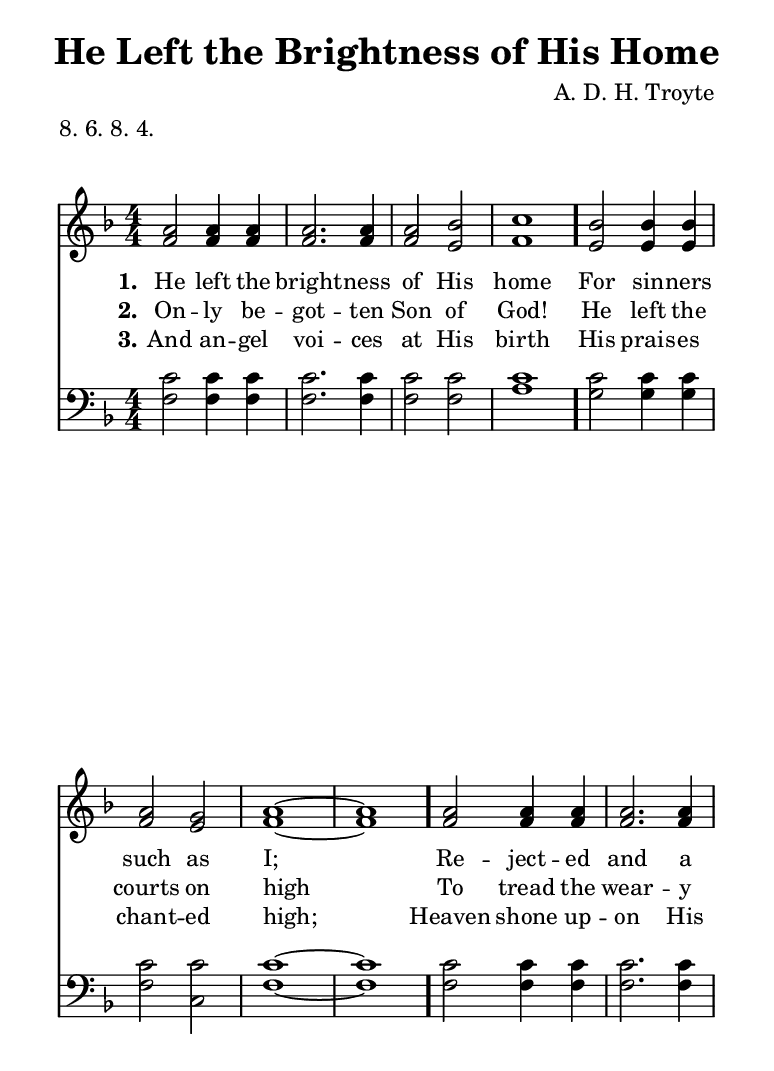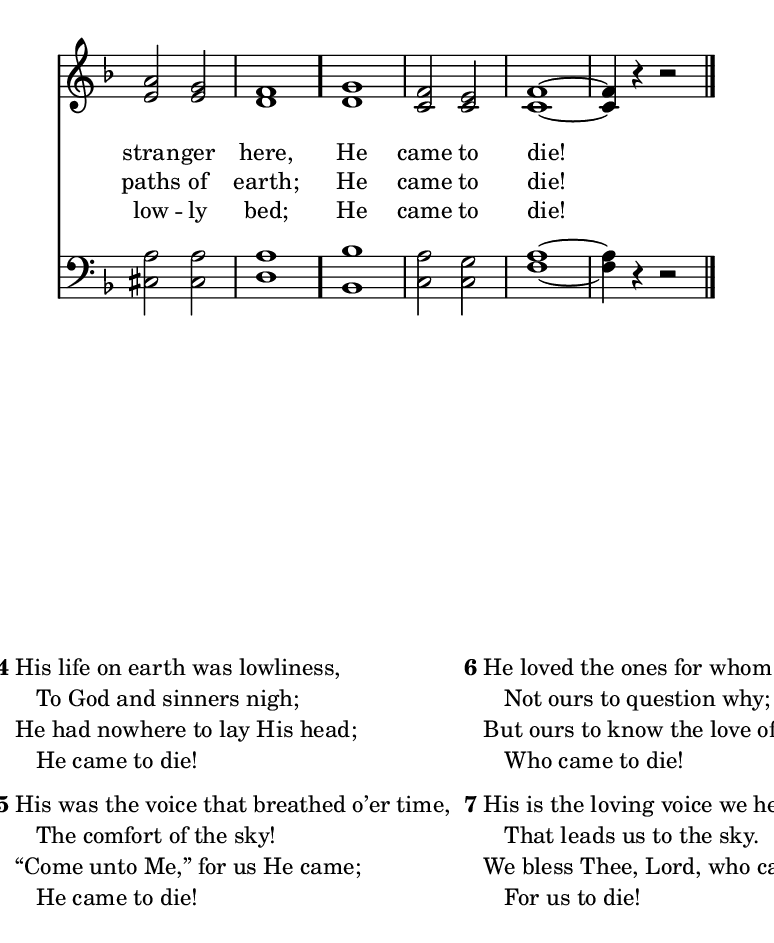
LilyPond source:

\include "common/global.ily"
\paper {
  \include "common/paper.ily"
  ragged-last-bottom = ##t
  system-count = #(cond (is-eogsized 2) (#t #f))
  system-system-spacing.padding = 8
}

\header{
  %gospel
  hymnnumber = "137"
  title = "He Left the Brightness of His Home"
  tunename = "Troyte. Adpt"
  meter = "8. 6. 8. 4."
  poet = ""
  composer = "A. D. H. Troyte"
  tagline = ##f
}

% for fermata in MIDI
ta = { \tempo 2=80 }
tb = { \tempo 2=40 }

patternAA = { c2 c4 c4 | c2. c4 | c2 c2 | c1 }
patternBA = { c2 c4 c4 | c2 c2 | c1 ~ | c1 }
patternCA = { c1 | c2 c2 | c1 ~ | c4 c4 c2 }

global = {
  \include "common/overrides.ily"
  \override Staff.TimeSignature.style = #'numbered
  \time 4/4
  \override Score.MetronomeMark.transparent = ##t % hide all fermata changes too
  \ta
  \key f \major
  \autoBeamOff
}

notesSoprano = {
\global
\relative c'' {

  \changePitch \patternAA { a a a | a a | a bes | c }
  \changePitch \patternBA { bes bes bes | a g | a | a }
  \changePitch \patternAA { a a a | a a | a g | f }
  \changePitch \patternCA { g | f e | f f r r }

  \bar "|."

}
}

notesAlto = {
\global
\relative e' {

  \changePitch \patternAA { f f f | f f | f e | f }
  \changePitch \patternBA { e e e | f e | f | f }
  \changePitch \patternAA { f f f | f f | e e | d }
  \changePitch \patternCA { d | c c | c | c r r }

}
}

notesTenor = {
\global
\relative a {

  \changePitch \patternAA { c c c | c c | c c | c }
  \changePitch \patternBA { c c c | c c | c | c }
  \changePitch \patternAA { c c c | c c | a a | a }
  \changePitch \patternCA { bes | a g | a | a r r }

}
}

notesBass = {
\global
\relative f {

  \changePitch \patternAA { f f f | f f | f f | a }
  \changePitch \patternBA { g g g | f c | f | f }
  \changePitch \patternAA { f f f | f f | cis cis | d }
  \changePitch \patternCA { bes | c c | f | f r r }

}
}

wordsA = \lyricmode {
\set stanza = "1."

He left the bright -- ness of His home \bar "."
For sin -- ners such as I; \bar "."
Re -- ject -- ed and a stran -- ger here, \bar "."
He came to die! \bar "."

}

wordsB = \lyricmode {
\set stanza = "2."

On -- ly be -- got -- ten Son of God!
He left the courts on high
To tread the wear -- y paths of earth;
He came to die!

}

wordsC = \lyricmode {
\set stanza = "3."

And an -- gel voi -- ces at His birth
His prais -- es chant -- ed high;
Heaven shone up -- on His low -- ly bed;
He came to die!

}

wordsD = \markuplist {

\line { His life on earth was lowliness, }
\line { { \hspace #2 } To God and sinners nigh; }
\line { He had nowhere to lay His head; }
\line { { \hspace #2 } He came to die! }

}

wordsE = \markuplist {

\line { His was the voice that breathed o’er time, }
\line { { \hspace #2 } The comfort of the sky! }
\line { “Come unto Me,” for us He came; }
\line { { \hspace #2 } He came to die! }

}

wordsF = \markuplist {

\line { He loved the ones for whom He died— }
\line { { \hspace #2 } Not ours to question why; }
\line { But ours to know the love of Him }
\line { { \hspace #2 } Who came to die! }

}

wordsG = \markuplist {

\line { His is the loving voice we hear }
\line { { \hspace #2 } That leads us to the sky. }
\line { We bless Thee, Lord, who came to earth }
\line { { \hspace #2 } For us to die! }

}

\score {
  \context ChoirStaff <<
    \context Staff = upper <<
      \set Staff.autoBeaming = ##f
      \set ChoirStaff.systemStartDelimiter = #'SystemStartBar
      \set ChoirStaff.printPartCombineTexts = ##f
      \partcombine #'(2 . 9) \notesSoprano \notesAlto
      \context NullVoice = sopranos { \voiceOne << \notesSoprano >> }
      \context Lyrics = one   \lyricsto sopranos \wordsA
      \context Lyrics = two   \lyricsto sopranos \wordsB
      \context Lyrics = three \lyricsto sopranos \wordsC
    >>
    \context Staff = men <<
      \set Staff.autoBeaming = ##f
      \clef bass
      \set ChoirStaff.printPartCombineTexts = ##f
      \partcombine #'(2 . 9) \notesTenor \notesBass
    >>
  >>
  \layout {
    \include "common/layout.ily"
  }
  \midi{
    \include "common/midi.ily"
  }
}

\noPageBreak

\markup { \fill-line {
  \hspace #0.1
  \column {
  \line{ \bold 4 \column { \wordsD } } \combine \null \vspace #0.4
  \line{ \bold 5 \column { \wordsE } }
  }
  \hspace #0.1
  \column {
  \line{ \bold 6 \column { \wordsF } } \combine \null \vspace #0.4
  \line{ \bold 7 \column { \wordsG } }
  }
  \hspace #0.1
} }

\version "2.19.49"  % necessary for upgrading to future LilyPond versions.

% vi:set et ts=2 sw=2 ai nocindent syntax=lilypond:
